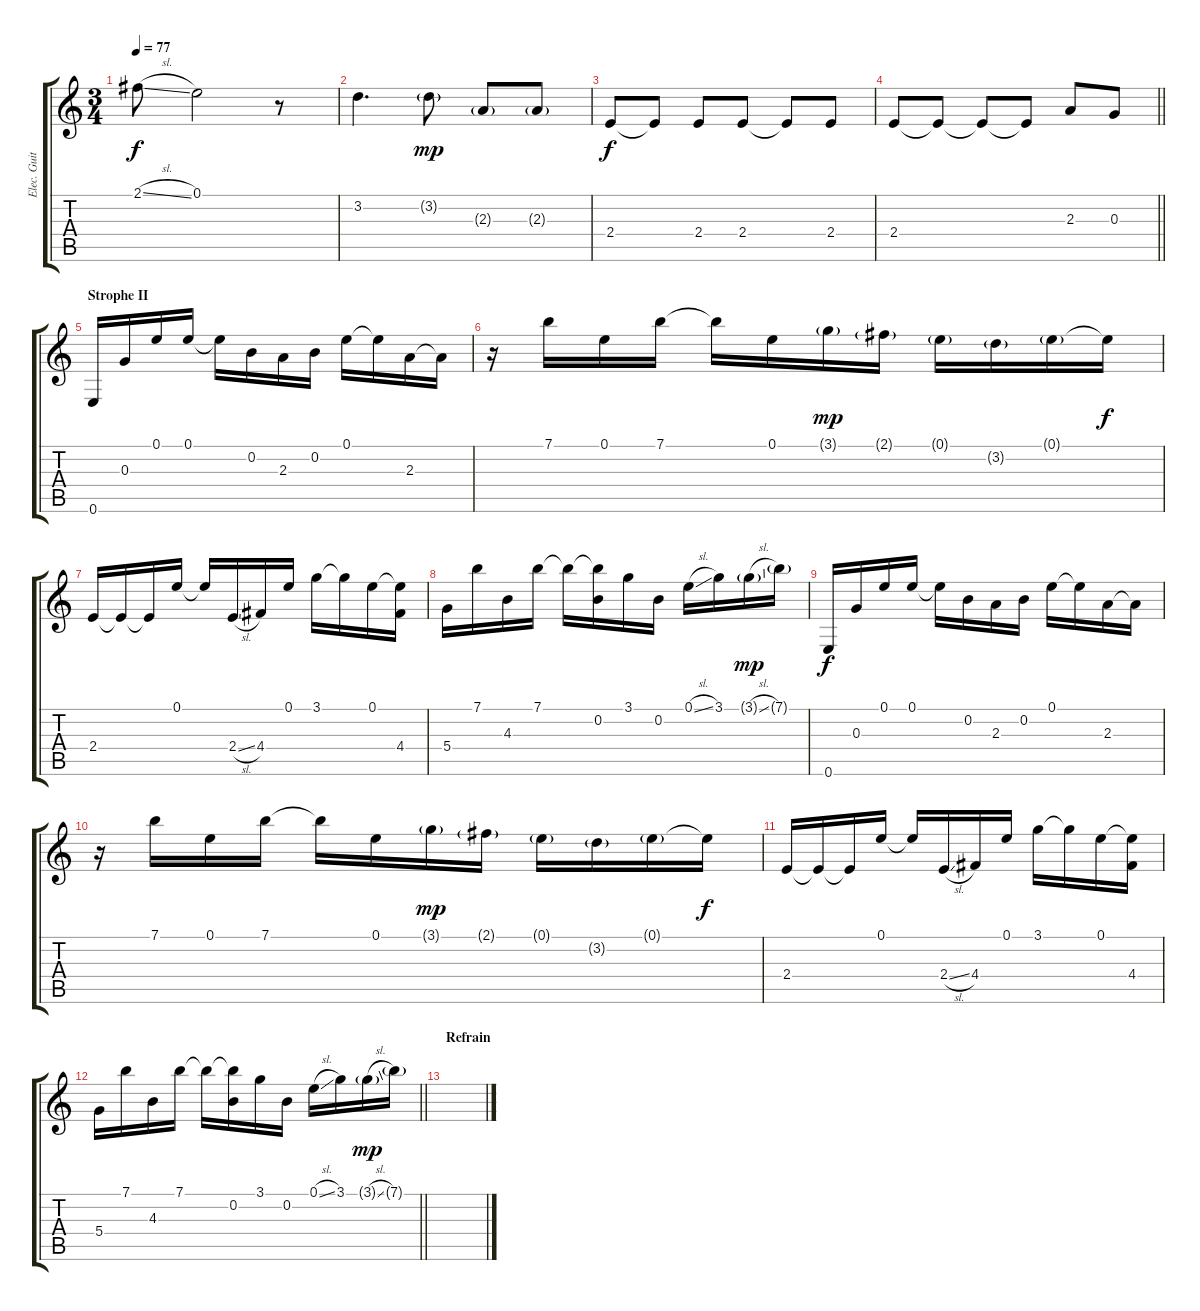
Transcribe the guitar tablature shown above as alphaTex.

\track ("Elec. Guitar Jazz" "Elec. Guit") {instrument electricguitarjazz}
\staff {score tabs}
\tuning (E4 B3 G3 D3 A2 E2) {hide}
\ts (3 4)
\tempo 77
\clef g2
\ks c
2.1{sl}.8{dy f} 0.1.2 r.8 |
3.2.4{d} 3.2{g}.8{dy mp} 2.3{g}.8 2.3{g}.8 |
2.4.8{dy f} 2.4{t}.8 2.4.8 2.4.8 2.4{t}.8 2.4.8 |
\barLineRight lightlight
2.4.8 2.4{t}.8 2.4{t}.8 2.4{t}.8 2.3.8 0.3.8 |
\section ("" "Strophe II")
0.6.16 0.3.16 0.1.16 0.1.16 0.1{t}.16 0.2.16 2.3.16 0.2.16 0.1.16 0.1{t}.16 2.3.16 2.3{t}.16 |
r.16 7.1.16 0.1.16 7.1.16 7.1{t}.16 0.1.16 3.1{g}.16{dy mp} 2.1{g}.16 0.1{g}.16 3.2{g}.16 0.1{g}.16 0.1{t}.16{dy f} |
2.4.16 2.4{t}.16 2.4{t}.16 0.1.16 0.1{t}.16 2.4{sl}.16 4.4.16 0.1.16 3.1.16 3.1{t}.16 0.1.16 (0.1{t} 4.4).16 |
5.4.16 7.1.16 4.3.16 7.1.16 7.1{t}.16 (7.1{t} 0.2).16 3.1.16 0.2.16 0.1{sl}.16 3.1.16 3.1{sl g}.16{dy mp} 7.1{g}.16 |
0.6.16{dy f} 0.3.16 0.1.16 0.1.16 0.1{t}.16 0.2.16 2.3.16 0.2.16 0.1.16 0.1{t}.16 2.3.16 2.3{t}.16 |
r.16 7.1.16 0.1.16 7.1.16 7.1{t}.16 0.1.16 3.1{g}.16{dy mp} 2.1{g}.16 0.1{g}.16 3.2{g}.16 0.1{g}.16 0.1{t}.16{dy f} |
2.4.16 2.4{t}.16 2.4{t}.16 0.1.16 0.1{t}.16 2.4{sl}.16 4.4.16 0.1.16 3.1.16 3.1{t}.16 0.1.16 (0.1{t} 4.4).16 |
\barLineRight lightlight
5.4.16 7.1.16 4.3.16 7.1.16 7.1{t}.16 (7.1{t} 0.2).16 3.1.16 0.2.16 0.1{sl}.16 3.1.16 3.1{sl g}.16{dy mp} 7.1{g}.16 |
\section ("" "Refrain")
